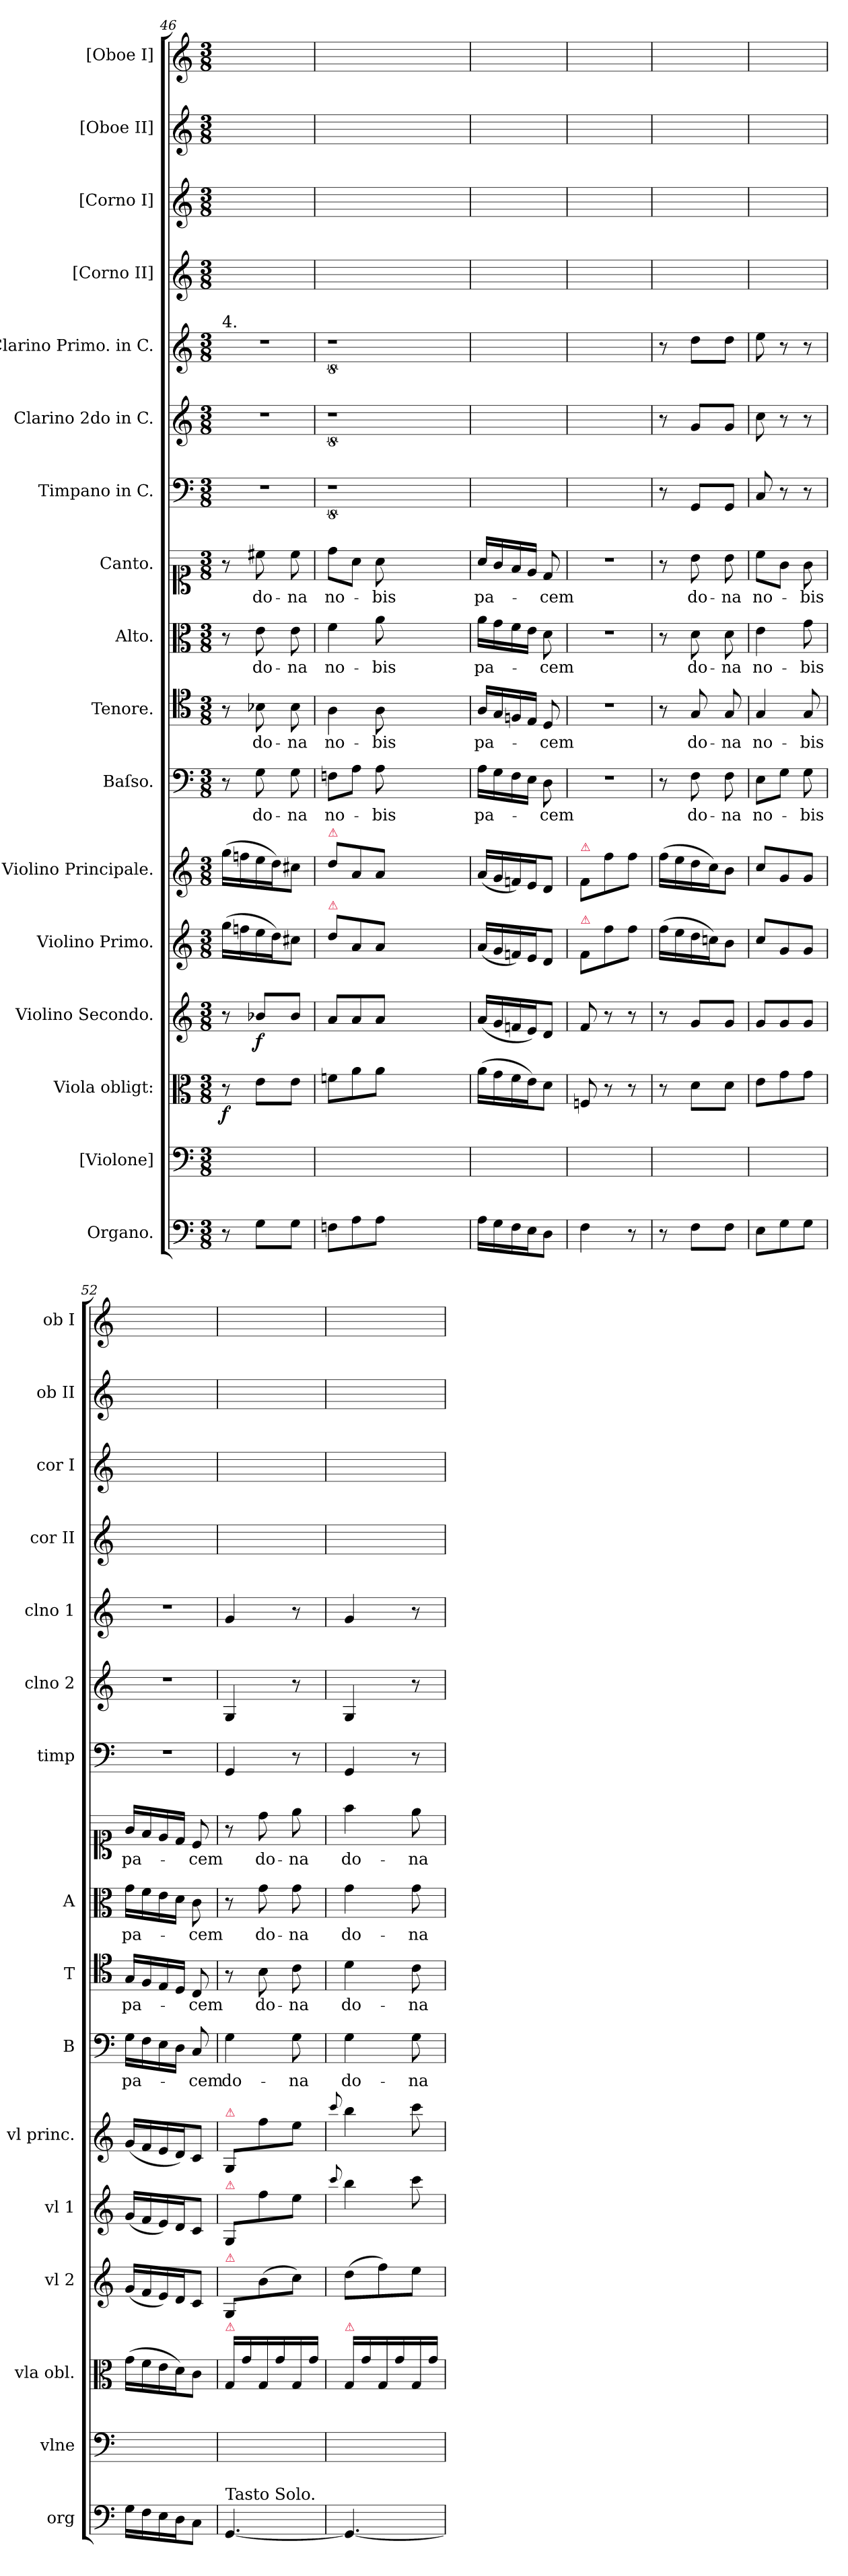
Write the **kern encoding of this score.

**kern	**kern	**kern	**dynam	**kern	**dynam	**kern	**kern	**kern	**text	**kern	**text	**kern	**text	**kern	**text	**kern	**kern	**kern	**kern	**kern	**kern	**kern
*part17	*part16	*part15	*part15	*part14	*part14	*part13	*part12	*part11	*part11	*part10	*part10	*part9	*part9	*part8	*part8	*part7	*part6	*part5	*part4	*part3	*part2	*part1
*staff17	*staff16	*staff15	*staff15	*staff14	*staff14	*staff13	*staff12	*staff11	*staff11	*staff10	*staff10	*staff9	*staff9	*staff8	*staff8	*staff7	*staff6	*staff5	*staff4	*staff3	*staff2	*staff1
*I"Organo.	*I"[Violone]	*I"Viola obligt:	*	*I"Violino Secondo.	*	*I"Violino Primo.	*I"Violino Principale.	*I"Baſso.	*	*I"Tenore.	*	*I"Alto.	*	*I"Canto.	*	*I"Timpano in C.	*I"Clarino 2do in C.	*I"Clarino Primo. in C.	*I"[Corno II]	*I"[Corno I]	*I"[Oboe II]	*I"[Oboe I]
*I'org	*I'vlne	*I'vla obl.	*	*I'vl 2	*	*I'vl 1	*I'vl princ.	*I'B	*	*I'T	*	*I'A	*	*	*	*I'timp	*I'clno 2	*I'clno 1	*I'cor II	*I'cor I	*I'ob II	*I'ob I
*clefF4	*clefF4	*clefC3	*	*clefG2	*	*clefG2	*clefG2	*clefF4	*	*clefC4	*	*clefC3	*	*clefC1	*	*clefF4	*clefG2	*clefG2	*clefG2	*clefG2	*clefG2	*clefG2
*k[]	*k[]	*k[]	*	*k[]	*	*k[]	*k[]	*k[]	*	*k[]	*	*k[]	*	*k[]	*	*k[]	*k[]	*k[]	*k[]	*k[]	*k[]	*k[]
*M3/8	*M3/8	*M3/8	*	*M3/8	*	*M3/8	*M3/8	*M3/8	*	*M3/8	*	*M3/8	*	*M3/8	*	*M3/8	*M3/8	*M3/8	*M3/8	*M3/8	*M3/8	*M3/8
=46	=46	=46	=46	=46	=46	=46	=46	=46	=46	=46	=46	=46	=46	=46	=46	=46	=46	=46	=46	=46	=46	=46
!	!	!	!	!	!	!	!	!	!	!	!	!	!	!	!	!	!	!LO:TX:a:t=4.	!	!	!	!
8r	4.ryy	8r	f	8r	.	(16gg\LL	(16gg\LL	8r	.	8r	.	8r	.	8r	.	4.r	4.r	4.r	4.ryy	4.ryy	4.ryy	4.ryy
.	.	.	.	.	.	16ffn\	16ffn\	.	.	.	.	.	.	.	.	.	.	.	.	.	.	.
8G\L	.	8e\L	.	8b-X/L	f	16ee\	16ee\	8G\	do-	8B-X\	do-	8e\	do-	8cc#X\	do-	.	.	.	.	.	.	.
.	.	.	.	.	.	16dd\J)	16dd\J)	.	.	.	.	.	.	.	.	.	.	.	.	.	.	.
8G\J	.	8e\J	.	8b-/J	.	8cc#X\J	8cc#X\J	8G\	-na	8B-\	-na	8e\	-na	8cc#\	-na	.	.	.	.	.	.	.
=47	=47	=47	=47	=47	=47	=47	=47	=47	=47	=47	=47	=47	=47	=47	=47	=47	=47	=47	=47	=47	=47	=47
!	!	!	!	!	!	!	!LO:TX:a:color=crimson:t=⚠	!	!	!	!	!	!	!	!	!	!	!	!	!	!	!
!	!	!	!	!	!	!LO:TX:a:color=crimson:t=⚠	!	!	!	!	!	!	!	!	!	!	!	!	!	!	!	!
8Fn\L	4.ryy	8fn\L	.	8a/L	.	8dd\L	8dd\L	8Fn\L	no-	4A\	no-	4f\	no-	8dd\L	no-	8%9r	8%9r	8%9r	4.ryy	4.ryy	4.ryy	4.ryy
8A\	.	8a\	.	8a/	.	8a/	8a/	8A\J	.	.	.	.	.	8a\J	.	.	.	.	.	.	.	.
8A\J	.	8a\J	.	8a/J	.	8a/J	8a/J	8A\	-bis	8A\	-bis	8a\	-bis	8a\	-bis	.	.	.	.	.	.	.
2.ryy	2.ryy	2.ryy	.	2.ryy	.	2.ryy	2.ryy	2.ryy	.	2.ryy	.	2.ryy	.	2.ryy	.	.	.	.	2.ryy	2.ryy	2.ryy	2.ryy
=48	=48	=48	=48	=48	=48	=48	=48	=48	=48	=48	=48	=48	=48	=48	=48	=48	=48	=48	=48	=48	=48	=48
16A\LL	4.ryy	(16a\LL	.	(16a/LL	.	(16a/LL	(16a/LL	16A\LL	pa-	16A/LL	pa-	16a\LL	pa-	16a/LL	pa-	4.ryy	4.ryy	4.ryy	4.ryy	4.ryy	4.ryy	4.ryy
16G\	.	16g\	.	16g/	.	16g/	16g/	16G\	.	16G/	.	16g\	.	16g/	.	.	.	.	.	.	.	.
16F\	.	16f\	.	16fn/	.	16fn/)	16fn/)	16F\	.	16Fn/	.	16f\	.	16f/	.	.	.	.	.	.	.	.
16E\J	.	16e\J)	.	16e/J)	.	16e/J	16e/J	16E\JJ	.	16E/JJ	.	16e\JJ	.	16e/JJ	.	.	.	.	.	.	.	.
8D\J	.	8d\J	.	8d/J	.	8d/J	8d/J	8D\	-cem	8D/	-cem	8d\	-cem	8d/	-cem	.	.	.	.	.	.	.
=49	=49	=49	=49	=49	=49	=49	=49	=49	=49	=49	=49	=49	=49	=49	=49	=49	=49	=49	=49	=49	=49	=49
!	!	!	!	!	!	!	!LO:TX:a:color=crimson:t=⚠	!	!	!	!	!	!	!	!	!	!	!	!	!	!	!
!	!	!	!	!	!	!LO:TX:a:color=crimson:t=⚠	!	!	!	!	!	!	!	!	!	!	!	!	!	!	!	!
4F\	4.ryy	8Fn/	.	8f/	.	8f/L	8f/L	4.r	.	4.r	.	4.r	.	4.r	.	4.ryy	4.ryy	4.ryy	4.ryy	4.ryy	4.ryy	4.ryy
.	.	8r	.	8r	.	8ff\	8ff\	.	.	.	.	.	.	.	.	.	.	.	.	.	.	.
8r	.	8r	.	8r	.	8ff\J	8ff\J	.	.	.	.	.	.	.	.	.	.	.	.	.	.	.
=50	=50	=50	=50	=50	=50	=50	=50	=50	=50	=50	=50	=50	=50	=50	=50	=50	=50	=50	=50	=50	=50	=50
8r	4.ryy	8r	.	8r	.	(16ff\LL	(16ff\LL	8r	.	8r	.	8r	.	8r	.	8r	8r	8r	4.ryy	4.ryy	4.ryy	4.ryy
.	.	.	.	.	.	16ee\	16ee\	.	.	.	.	.	.	.	.	.	.	.	.	.	.	.
8F\L	.	8d\L	.	8g/L	.	16dd\	16dd\	8F\	do-	8G/	do-	8d\	do-	8b\	do-	8GG/L	8g/L	8dd\L	.	.	.	.
.	.	.	.	.	.	16ccn\J)	16cc\J)	.	.	.	.	.	.	.	.	.	.	.	.	.	.	.
8F\J	.	8d\J	.	8g/J	.	8b\J	8b\J	8F\	-na	8G/	-na	8d\	-na	8b\	-na	8GG/J	8g/J	8dd\J	.	.	.	.
=51	=51	=51	=51	=51	=51	=51	=51	=51	=51	=51	=51	=51	=51	=51	=51	=51	=51	=51	=51	=51	=51	=51
8E\L	4.ryy	8e\L	.	8g/L	.	8cc/L	8cc/L	8E\L	no-	4G/	no-	4e\	no-	8cc\L	no-	8C/	8cc\	8ee\	4.ryy	4.ryy	4.ryy	4.ryy
8G\	.	8g\	.	8g/	.	8g/	8g/	8G\J	.	.	.	.	.	8g\J	.	8r	8r	8r	.	.	.	.
8G\J	.	8g\J	.	8g/J	.	8g/J	8g/J	8G\	-bis	8G/	-bis	8g\	-bis	8g\	-bis	8r	8r	8r	.	.	.	.
=52	=52	=52	=52	=52	=52	=52	=52	=52	=52	=52	=52	=52	=52	=52	=52	=52	=52	=52	=52	=52	=52	=52
16G\LL	4.ryy	(16g\LL	.	(16g/LL	.	(16g/LL	(16g/LL	16G\LL	pa-	16G/LL	pa-	16g\LL	pa-	16g/LL	pa-	4.r	4.r	4.r	4.ryy	4.ryy	4.ryy	4.ryy
16F\	.	16f\	.	16f/	.	16f/	16f/	16F\	.	16F/	.	16f\	.	16f/	.	.	.	.	.	.	.	.
16E\	.	16e\	.	16e/)	.	16e/)	16e/	16E\	.	16E/	.	16e\	.	16e/	.	.	.	.	.	.	.	.
16D\J	.	16d\J)	.	16d/J	.	16d/J	16d/J)	16D\JJ	.	16D/JJ	.	16d\JJ	.	16d/JJ	.	.	.	.	.	.	.	.
8C\J	.	8c\J	.	8c/J	.	8c/J	8c/J	8C/	-cem	8C/	-cem	8c\	-cem	8c/	-cem	.	.	.	.	.	.	.
=53	=53	=53	=53	=53	=53	=53	=53	=53	=53	=53	=53	=53	=53	=53	=53	=53	=53	=53	=53	=53	=53	=53
!	!	!	!	!	!	!	!LO:TX:a:color=crimson:t=⚠	!	!	!	!	!	!	!	!	!	!	!	!	!	!	!
!	!	!	!	!	!	!LO:TX:a:color=crimson:t=⚠	!	!	!	!	!	!	!	!	!	!	!	!	!	!	!	!
!	!	!	!	!LO:TX:a:color=crimson:t=⚠	!	!	!	!	!	!	!	!	!	!	!	!	!	!	!	!	!	!
!	!	!LO:TX:a:color=crimson:t=⚠	!	!	!	!	!	!	!	!	!	!	!	!	!	!	!	!	!	!	!	!
!LO:TX:a:t=Tasto Solo.	!	!	!	!	!	!	!	!	!	!	!	!	!	!	!	!	!	!	!	!	!	!
[4.GG/	4.ryy	16G/LL	.	8G/L	.	8G/L	8G/L	4G\	do-	8r	.	8r	.	8r	.	4GG/	4G/	4g/	4.ryy	4.ryy	4.ryy	4.ryy
.	.	16g\	.	.	.	.	.	.	.	.	.	.	.	.	.	.	.	.	.	.	.	.
.	.	16G/	.	(8b\	.	8ff\	8ff\	.	.	8B\	do-	8g\	do-	8dd\	do-	.	.	.	.	.	.	.
.	.	16g\	.	.	.	.	.	.	.	.	.	.	.	.	.	.	.	.	.	.	.	.
.	.	16G/	.	8cc\J)	.	8ee\J	8ee\J	8G\	-na	8c\	-na	8g\	-na	8ee\	-na	8r	8r	8r	.	.	.	.
.	.	16g\JJ	.	.	.	.	.	.	.	.	.	.	.	.	.	.	.	.	.	.	.	.
=54	=54	=54	=54	=54	=54	=54	=54	=54	=54	=54	=54	=54	=54	=54	=54	=54	=54	=54	=54	=54	=54	=54
.	.	.	.	.	.	8qqccc/	8qqccc/	.	.	.	.	.	.	.	.	.	.	.	.	.	.	.
!	!	!LO:TX:a:color=crimson:t=⚠	!	!	!	!	!	!	!	!	!	!	!	!	!	!	!	!	!	!	!	!
4.GG/_	4.ryy	16G/LL	.	(8dd\L	.	4bb\	4bb\	4G\	do-	4d\	do-	4g\	do-	4ff\	do-	4GG/	4G/	4g/	4.ryy	4.ryy	4.ryy	4.ryy
.	.	16g\	.	.	.	.	.	.	.	.	.	.	.	.	.	.	.	.	.	.	.	.
.	.	16G/	.	8ff\)	.	.	.	.	.	.	.	.	.	.	.	.	.	.	.	.	.	.
.	.	16g\	.	.	.	.	.	.	.	.	.	.	.	.	.	.	.	.	.	.	.	.
.	.	16G/	.	8ee\J	.	8ccc\	8ccc\	8G\	-na	8c\	-na	8g\	-na	8ee\	-na	8r	8r	8r	.	.	.	.
.	.	16g\JJ	.	.	.	.	.	.	.	.	.	.	.	.	.	.	.	.	.	.	.	.
=	=	=	=	=	=	=	=	=	=	=	=	=	=	=	=	=	=	=	=	=	=	=
*-	*-	*-	*-	*-	*-	*-	*-	*-	*-	*-	*-	*-	*-	*-	*-	*-	*-	*-	*-	*-	*-	*-
